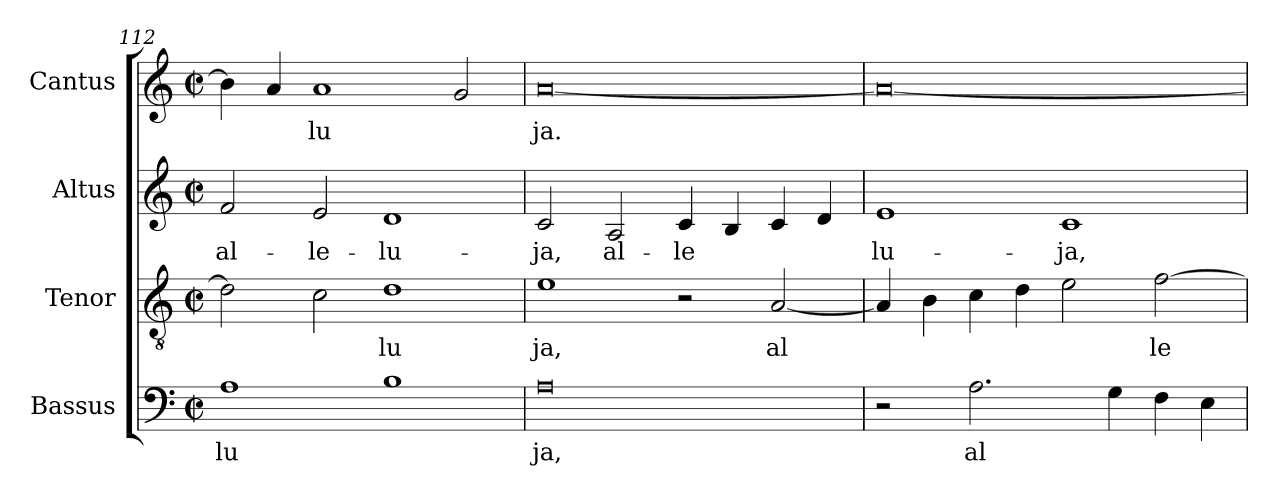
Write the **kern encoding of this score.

**kern	**text	**kern	**text	**kern	**text	**kern	**text
*part4	*part4	*part3	*part3	*part2	*part2	*part1	*part1
*staff4	*staff4	*staff3	*staff3	*staff2	*staff2	*staff1	*staff1
*I"Bassus	*	*I"Tenor	*	*I"Altus	*	*I"Cantus	*
*clefF4	*	*clefGv2	*	*clefG2	*	*clefG2	*
*k[]	*	*k[]	*	*k[]	*	*k[]	*
*C:	*	*C:	*	*C:	*	*C:	*
*M2/2	*	*M2/2	*	*M2/2	*	*M2/2	*
*met(c|)	*	*met(c|)	*	*met(c|)	*	*met(c|)	*
=112	=112	=112	=112	=112	=112	=112	=112
!	!LO:LY:b:cj	!	!LO:LY:b:cj	!	!LO:LY:b:cj	!	!LO:LY:b:cj
1A	lu	2d\]	.	2f/	al-	4b\]	--
!	!	!	!	!	!	!	!LO:LY:b:cj
.	.	.	.	.	.	4a/	--
!	!	!	!LO:LY:b:cj	!	!LO:LY:b:cj	!	!LO:LY:b:cj
.	.	2c\	.	2e/	-le-	1a	-lu-
!	!LO:LY:b:cj	!	!LO:LY:b:cj	!	!LO:LY:b:cj	!	!
1B	.	1d	lu	1d	-lu-	.	.
!	!	!	!	!	!	!	!LO:LY:b:cj
.	.	.	.	.	.	2g/	--
=113	=113	=113	=113	=113	=113	=113	=113
!	!LO:LY:b:cj	!	!LO:LY:b:cj	!	!LO:LY:b:cj	!	!LO:LY:b:cj
0A	ja,	1e	ja,	2c/	-ja,	[<0a	-ja.
!	!	!	!	!	!LO:LY:b:cj	!	!
.	.	.	.	2A/	al-	.	.
!	!	!	!	!	!LO:LY:b:cj	!	!
.	.	2r	.	4c/	-le-	.	.
!	!	!	!	!	!LO:LY:b:cj	!	!
.	.	.	.	4B/	--	.	.
!	!	!	!LO:LY:b:cj	!	!LO:LY:b:cj	!	!
.	.	[<2A/	al	4c/	--	.	.
!	!	!	!	!	!LO:LY:b:cj	!	!
.	.	.	.	4d/	--	.	.
=114	=114	=114	=114	=114	=114	=114	=114
!	!	!	!LO:LY:b:cj	!	!LO:LY:b:cj	!	!LO:LY:b:cj
2r	.	4A/]	.	1e	-lu-	0a_<	.
!	!	!	!LO:LY:b:cj	!	!	!	!
.	.	4B\	.	.	.	.	.
!	!LO:LY:b:cj	!	!LO:LY:b:cj	!	!	!	!
2.A\	al	4c\	.	.	.	.	.
!	!	!	!LO:LY:b:cj	!	!	!	!
.	.	4d\	.	.	.	.	.
!	!	!	!LO:LY:b:cj	!	!LO:LY:b:cj	!	!
.	.	2e\	.	1c	-ja,	.	.
!	!LO:LY:b:cj	!	!	!	!	!	!
4G\	.	.	.	.	.	.	.
!	!LO:LY:b:cj	!	!LO:LY:b:cj	!	!	!	!
4F\	.	[>2f\	le	.	.	.	.
!	!LO:LY:b:cj	!	!	!	!	!	!
4E\	.	.	.	.	.	.	.
=	=	=	=	=	=	=	=
*-	*-	*-	*-	*-	*-	*-	*-
